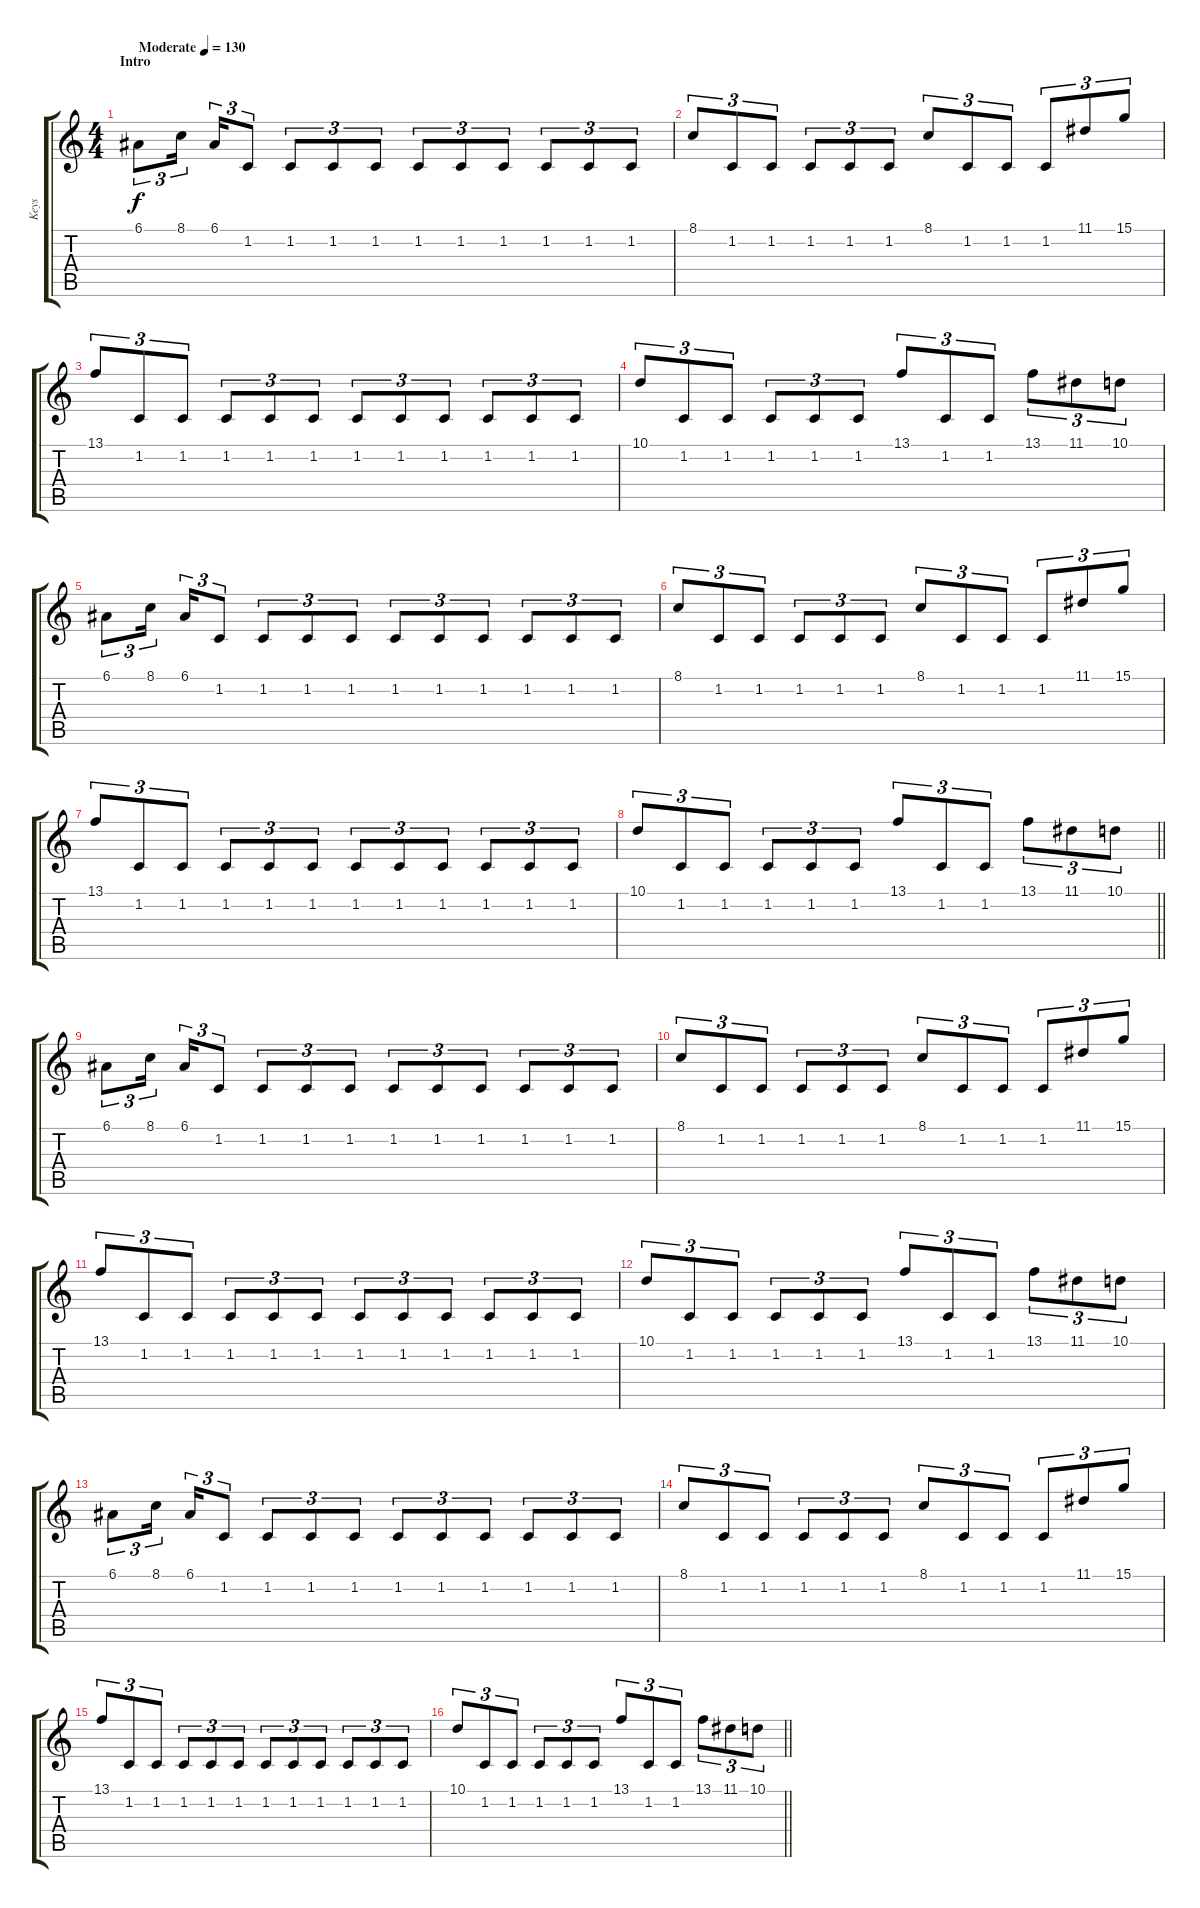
\track ("Keys " "Keys ") {instrument lead1square}
\staff {score tabs}
\tuning (E4 B3 G3 D3 A2 E2) {hide}
\ts (4 4)
\section ("" "Intro")
\tempo (130 "Moderate")
\clef g2
\ks c
6.1.8{tu (3 2) dy f instrument lead1square} 8.1.16{tu (3 2) beam splitsecondary} 6.1.16{tu (3 2)} 1.2.8{tu (3 2)} 1.2.8{tu (3 2)} 1.2.8{tu (3 2)} 1.2.8{tu (3 2)} 1.2.8{tu (3 2)} 1.2.8{tu (3 2)} 1.2.8{tu (3 2)} 1.2.8{tu (3 2)} 1.2.8{tu (3 2)} 1.2.8{tu (3 2)} |
8.1.8{tu (3 2)} 1.2.8{tu (3 2)} 1.2.8{tu (3 2)} 1.2.8{tu (3 2)} 1.2.8{tu (3 2)} 1.2.8{tu (3 2)} 8.1.8{tu (3 2)} 1.2.8{tu (3 2)} 1.2.8{tu (3 2)} 1.2.8{tu (3 2)} 11.1.8{tu (3 2)} 15.1.8{tu (3 2)} |
13.1.8{tu (3 2)} 1.2.8{tu (3 2)} 1.2.8{tu (3 2)} 1.2.8{tu (3 2)} 1.2.8{tu (3 2)} 1.2.8{tu (3 2)} 1.2.8{tu (3 2)} 1.2.8{tu (3 2)} 1.2.8{tu (3 2)} 1.2.8{tu (3 2)} 1.2.8{tu (3 2)} 1.2.8{tu (3 2)} |
10.1.8{tu (3 2)} 1.2.8{tu (3 2)} 1.2.8{tu (3 2)} 1.2.8{tu (3 2)} 1.2.8{tu (3 2)} 1.2.8{tu (3 2)} 13.1.8{tu (3 2)} 1.2.8{tu (3 2)} 1.2.8{tu (3 2)} 13.1.8{tu (3 2)} 11.1.8{tu (3 2)} 10.1.8{tu (3 2)} |
6.1.8{tu (3 2)} 8.1.16{tu (3 2) beam splitsecondary} 6.1.16{tu (3 2)} 1.2.8{tu (3 2)} 1.2.8{tu (3 2)} 1.2.8{tu (3 2)} 1.2.8{tu (3 2)} 1.2.8{tu (3 2)} 1.2.8{tu (3 2)} 1.2.8{tu (3 2)} 1.2.8{tu (3 2)} 1.2.8{tu (3 2)} 1.2.8{tu (3 2)} |
8.1.8{tu (3 2)} 1.2.8{tu (3 2)} 1.2.8{tu (3 2)} 1.2.8{tu (3 2)} 1.2.8{tu (3 2)} 1.2.8{tu (3 2)} 8.1.8{tu (3 2)} 1.2.8{tu (3 2)} 1.2.8{tu (3 2)} 1.2.8{tu (3 2)} 11.1.8{tu (3 2)} 15.1.8{tu (3 2)} |
13.1.8{tu (3 2)} 1.2.8{tu (3 2)} 1.2.8{tu (3 2)} 1.2.8{tu (3 2)} 1.2.8{tu (3 2)} 1.2.8{tu (3 2)} 1.2.8{tu (3 2)} 1.2.8{tu (3 2)} 1.2.8{tu (3 2)} 1.2.8{tu (3 2)} 1.2.8{tu (3 2)} 1.2.8{tu (3 2)} |
\barLineRight lightlight
10.1.8{tu (3 2)} 1.2.8{tu (3 2)} 1.2.8{tu (3 2)} 1.2.8{tu (3 2)} 1.2.8{tu (3 2)} 1.2.8{tu (3 2)} 13.1.8{tu (3 2)} 1.2.8{tu (3 2)} 1.2.8{tu (3 2)} 13.1.8{tu (3 2)} 11.1.8{tu (3 2)} 10.1.8{tu (3 2)} |
\section ("" "")
6.1.8{tu (3 2)} 8.1.16{tu (3 2) beam splitsecondary} 6.1.16{tu (3 2)} 1.2.8{tu (3 2)} 1.2.8{tu (3 2)} 1.2.8{tu (3 2)} 1.2.8{tu (3 2)} 1.2.8{tu (3 2)} 1.2.8{tu (3 2)} 1.2.8{tu (3 2)} 1.2.8{tu (3 2)} 1.2.8{tu (3 2)} 1.2.8{tu (3 2)} |
8.1.8{tu (3 2)} 1.2.8{tu (3 2)} 1.2.8{tu (3 2)} 1.2.8{tu (3 2)} 1.2.8{tu (3 2)} 1.2.8{tu (3 2)} 8.1.8{tu (3 2)} 1.2.8{tu (3 2)} 1.2.8{tu (3 2)} 1.2.8{tu (3 2)} 11.1.8{tu (3 2)} 15.1.8{tu (3 2)} |
13.1.8{tu (3 2)} 1.2.8{tu (3 2)} 1.2.8{tu (3 2)} 1.2.8{tu (3 2)} 1.2.8{tu (3 2)} 1.2.8{tu (3 2)} 1.2.8{tu (3 2)} 1.2.8{tu (3 2)} 1.2.8{tu (3 2)} 1.2.8{tu (3 2)} 1.2.8{tu (3 2)} 1.2.8{tu (3 2)} |
10.1.8{tu (3 2)} 1.2.8{tu (3 2)} 1.2.8{tu (3 2)} 1.2.8{tu (3 2)} 1.2.8{tu (3 2)} 1.2.8{tu (3 2)} 13.1.8{tu (3 2)} 1.2.8{tu (3 2)} 1.2.8{tu (3 2)} 13.1.8{tu (3 2)} 11.1.8{tu (3 2)} 10.1.8{tu (3 2)} |
6.1.8{tu (3 2)} 8.1.16{tu (3 2) beam splitsecondary} 6.1.16{tu (3 2)} 1.2.8{tu (3 2)} 1.2.8{tu (3 2)} 1.2.8{tu (3 2)} 1.2.8{tu (3 2)} 1.2.8{tu (3 2)} 1.2.8{tu (3 2)} 1.2.8{tu (3 2)} 1.2.8{tu (3 2)} 1.2.8{tu (3 2)} 1.2.8{tu (3 2)} |
8.1.8{tu (3 2)} 1.2.8{tu (3 2)} 1.2.8{tu (3 2)} 1.2.8{tu (3 2)} 1.2.8{tu (3 2)} 1.2.8{tu (3 2)} 8.1.8{tu (3 2)} 1.2.8{tu (3 2)} 1.2.8{tu (3 2)} 1.2.8{tu (3 2)} 11.1.8{tu (3 2)} 15.1.8{tu (3 2)} |
13.1.8{tu (3 2)} 1.2.8{tu (3 2)} 1.2.8{tu (3 2)} 1.2.8{tu (3 2)} 1.2.8{tu (3 2)} 1.2.8{tu (3 2)} 1.2.8{tu (3 2)} 1.2.8{tu (3 2)} 1.2.8{tu (3 2)} 1.2.8{tu (3 2)} 1.2.8{tu (3 2)} 1.2.8{tu (3 2)} |
\barLineRight lightlight
10.1.8{tu (3 2)} 1.2.8{tu (3 2)} 1.2.8{tu (3 2)} 1.2.8{tu (3 2)} 1.2.8{tu (3 2)} 1.2.8{tu (3 2)} 13.1.8{tu (3 2)} 1.2.8{tu (3 2)} 1.2.8{tu (3 2)} 13.1.8{tu (3 2)} 11.1.8{tu (3 2)} 10.1.8{tu (3 2)}
